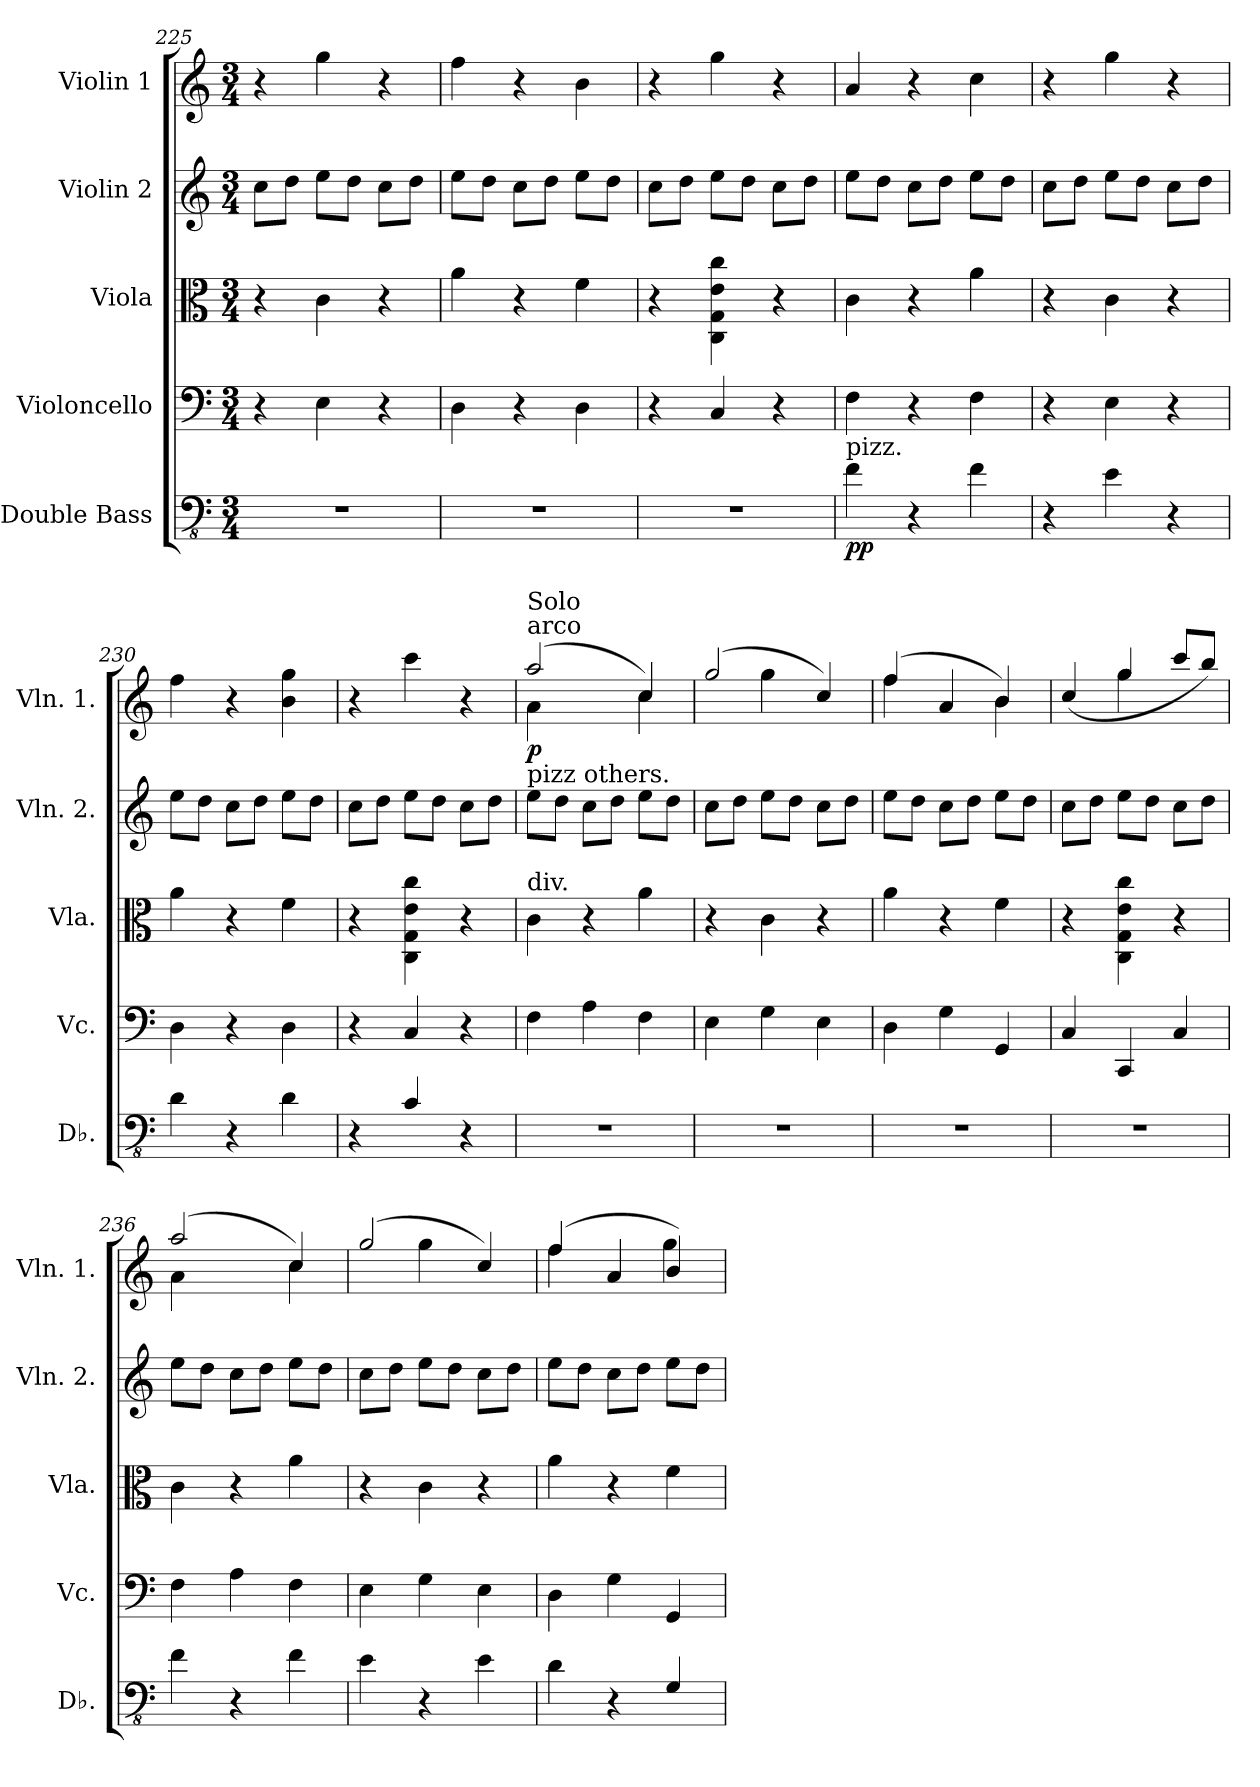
**kern	**dynam	**kern	**kern	**kern	**kern	**dynam
*part5	*part5	*part4	*part3	*part2	*part1	*part1
*staff5	*staff5	*staff4	*staff3	*staff2	*staff1	*staff1
*I"Double Bass	*	*I"Violoncello	*I"Viola	*I"Violin 2	*I"Violin 1	*
*I'Db.	*	*I'Vc.	*I'Vla.	*I'Vln. 2.	*I'Vln. 1.	*
*clefFv4	*	*clefF4	*clefC3	*clefG2	*clefG2	*
*ITrd7c12	*	*	*	*	*	*
*k[]	*	*k[]	*k[]	*k[]	*k[]	*
*M3/4	*	*M3/4	*M3/4	*M3/4	*M3/4	*
=225	=225	=225	=225	=225	=225	=225
2.r	.	4r	4r	8cc\L	4r	.
.	.	.	.	8dd\J	.	.
.	.	4E\	4c\	8ee\L	4gg\	.
.	.	.	.	8dd\J	.	.
.	.	4r	4r	8cc\L	4r	.
.	.	.	.	8dd\J	.	.
!!LO:LB:g=z
=226	=226	=226	=226	=226	=226	=226
2.r	.	4D\	4a\	8ee\L	4ff\	.
.	.	.	.	8dd\J	.	.
.	.	4r	4r	8cc\L	4r	.
.	.	.	.	8dd\J	.	.
.	.	4D\	4f\	8ee\L	4b\	.
.	.	.	.	8dd\J	.	.
=227	=227	=227	=227	=227	=227	=227
2.r	.	4r	4r	8cc\L	4r	.
.	.	.	.	8dd\J	.	.
.	.	4C/	4C\ 4G\ 4e\ 4cc\	8ee\L	4gg\	.
.	.	.	.	8dd\J	.	.
.	.	4r	4r	8cc\L	4r	.
.	.	.	.	8dd\J	.	.
=228	=228	=228	=228	=228	=228	=228
!LO:TX:a:t=pizz.	!	!	!	!	!	!
!	!LO:DY:b	!	!	!	!	!
4FF\	pp	4F\	4c\	8ee\L	4a/	.
.	.	.	.	8dd\J	.	.
4r	.	4r	4r	8cc\L	4r	.
.	.	.	.	8dd\J	.	.
4FF\	.	4F\	4a\	8ee\L	4cc\	.
.	.	.	.	8dd\J	.	.
=229	=229	=229	=229	=229	=229	=229
4r	.	4r	4r	8cc\L	4r	.
.	.	.	.	8dd\J	.	.
4EE\	.	4E\	4c\	8ee\L	4gg\	.
.	.	.	.	8dd\J	.	.
4r	.	4r	4r	8cc\L	4r	.
.	.	.	.	8dd\J	.	.
=230	=230	=230	=230	=230	=230	=230
4DD\	.	4D\	4a\	8ee\L	4ff\	.
.	.	.	.	8dd\J	.	.
4r	.	4r	4r	8cc\L	4r	.
.	.	.	.	8dd\J	.	.
4DD\	.	4D\	4f\	8ee\L	4b\ 4gg\	.
.	.	.	.	8dd\J	.	.
=231	=231	=231	=231	=231	=231	=231
4r	.	4r	4r	8cc\L	4r	.
.	.	.	.	8dd\J	.	.
4CC/	.	4C/	4C\ 4G\ 4e\ 4cc\	8ee\L	4ccc\	.
.	.	.	.	8dd\J	.	.
4r	.	4r	4r	8cc\L	4r	.
.	.	.	.	8dd\J	.	.
=232	=232	=232	=232	=232	=232	=232
*	*	*	*	*	*^	*
!	!	!	!	!	!LO:TX:a:t=arco	!	!
!	!	!	!	!	!LO:TX:b:t=pizz others.	!	!
!	!	!	!	!	!LO:TX:a:t=Solo	!	!
!	!	!	!LO:TX:a:t=div.	!	!	!	!
!	!	!	!	!	!	!	!LO:DY:b
2.r	.	4F\	4c\	8ee\L	(2aa/	4a\	p
.	.	.	.	8dd\J	.	.	.
.	.	4A\	4r	8cc\L	.	4ryy	.
.	.	.	.	8dd\J	.	.	.
.	.	4F\	4a\	8ee\L	4cc/)	4cc\	.
.	.	.	.	8dd\J	.	.	.
=233	=233	=233	=233	=233	=233	=233	=233
2.r	.	4E\	4r	8cc\L	(2gg/	4ryy	.
.	.	.	.	8dd\J	.	.	.
.	.	4G\	4c\	8ee\L	.	4gg\	.
.	.	.	.	8dd\J	.	.	.
.	.	4E\	4r	8cc\L	4cc/)	4ryy	.
.	.	.	.	8dd\J	.	.	.
!!LO:PB:g=z	!!
=234	=234	=234	=234	=234	=234	=234	=234
2.r	.	4D\	4a\	8ee\L	(4ff/	4ff\	.
.	.	.	.	8dd\J	.	.	.
.	.	4G\	4r	8cc\L	4a/	4ryy	.
.	.	.	.	8dd\J	.	.	.
.	.	4GG/	4f\	8ee\L	4b/)	4b\	.
.	.	.	.	8dd\J	.	.	.
=235	=235	=235	=235	=235	=235	=235	=235
2.r	.	4C/	4r	8cc\L	(4cc/	4ryy	.
.	.	.	.	8dd\J	.	.	.
.	.	4CC/	4C\ 4G\ 4e\ 4cc\	8ee\L	4gg/	4gg\	.
.	.	.	.	8dd\J	.	.	.
.	.	4C/	4r	8cc\L	8ccc/L	4ryy	.
.	.	.	.	8dd\J	8bb/J)	.	.
=236	=236	=236	=236	=236	=236	=236	=236
4FF\	.	4F\	4c\	8ee\L	(2aa/	4a\	.
.	.	.	.	8dd\J	.	.	.
4r	.	4A\	4r	8cc\L	.	4ryy	.
.	.	.	.	8dd\J	.	.	.
4FF\	.	4F\	4a\	8ee\L	4cc/)	4cc\	.
.	.	.	.	8dd\J	.	.	.
=237	=237	=237	=237	=237	=237	=237	=237
4EE\	.	4E\	4r	8cc\L	(2gg/	4ryy	.
.	.	.	.	8dd\J	.	.	.
4r	.	4G\	4c\	8ee\L	.	4gg\	.
.	.	.	.	8dd\J	.	.	.
4EE\	.	4E\	4r	8cc\L	4cc/)	4ryy	.
.	.	.	.	8dd\J	.	.	.
=238	=238	=238	=238	=238	=238	=238	=238
4DD\	.	4D\	4a\	8ee\L	(4ff/	4ff\	.
.	.	.	.	8dd\J	.	.	.
4r	.	4G\	4r	8cc\L	4a/	4ryy	.
.	.	.	.	8dd\J	.	.	.
4GGG/	.	4GG/	4f\	8ee\L	4b/)	4gg\	.
.	.	.	.	8dd\J	.	.	.
*	*	*	*	*	*v	*v	*
=	=	=	=	=	=	=
*-	*-	*-	*-	*-	*-	*-
